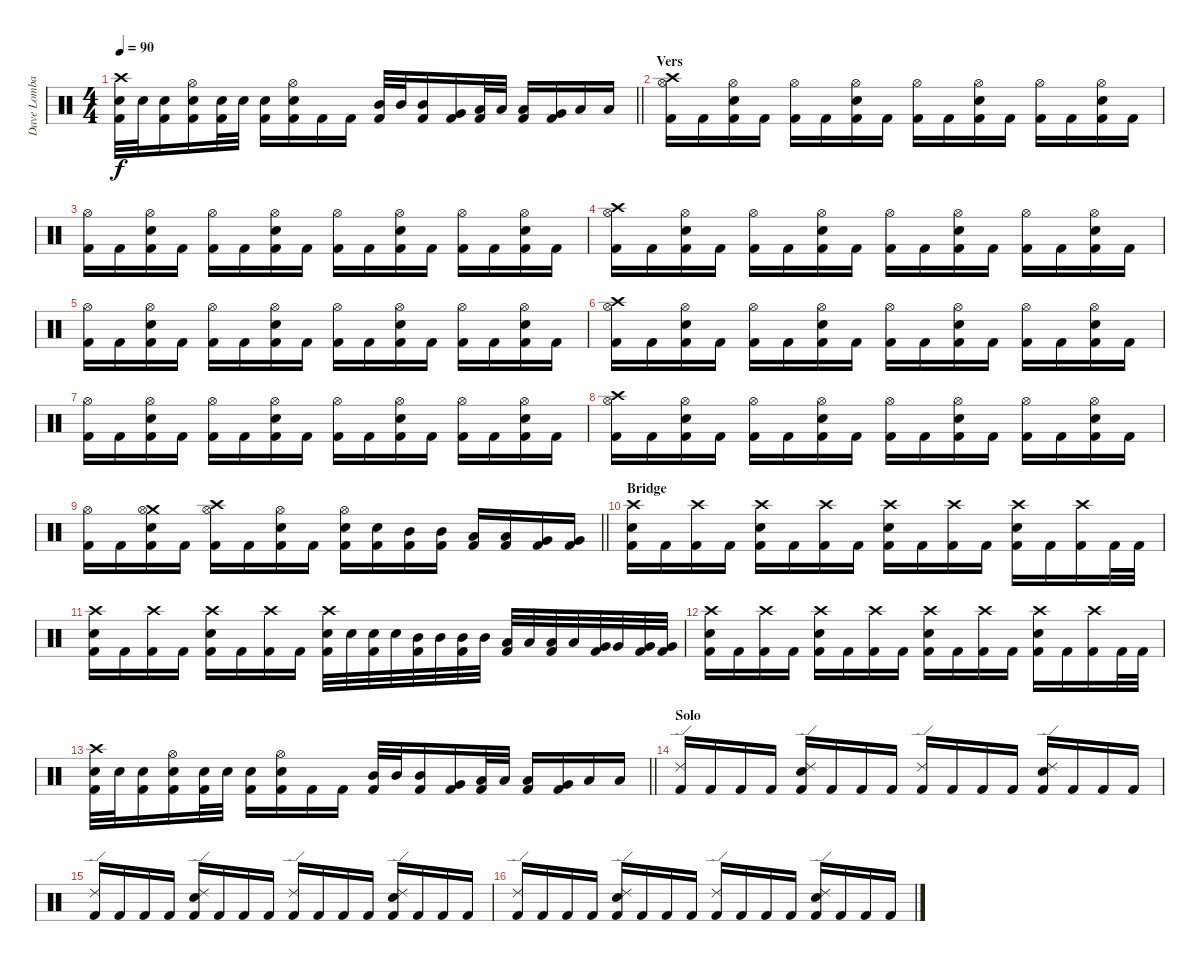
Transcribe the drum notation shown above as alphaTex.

\track ("Dave Lombardo" "Dave Lomba") {instrument percussion}
\staff {score}
\articulation defaults
\ts (4 4)
\tempo 90
\clef neutral
\barLineRight lightlight
\ks c
("Crash high (hit)" "Snare (hit) 2" "Kick (hit) 2").32{dy f} "Snare (hit) 2".32 ("Snare (hit) 2" "Kick (hit) 2").16 ("Hi-Hat (open)" "Snare (hit) 2" "Kick (hit) 2").16 ("Snare (hit) 2" "Kick (hit) 2").32 "Snare (hit) 2".32 ("Snare (hit) 2" "Kick (hit) 2").16 ("Hi-Hat (open)" "Snare (hit) 2" "Kick (hit) 2").16 "Kick (hit) 2".16 "Kick (hit) 2".16 ("Mid Tom (hit)" "Kick (hit) 2").32 "Mid Tom (hit)".32 ("Mid Tom (hit)" "Kick (hit) 2").16 ("Very Low Tom (hit)" "Kick (hit) 2").16 ("Low Tom (hit)" "Kick (hit) 2").32 "Low Tom (hit)".32 ("Low Tom (hit)" "Kick (hit) 2").16 ("Very Low Tom (hit)" "Kick (hit) 2").16 "Low Floor Tom (hit)".16 "Low Floor Tom (hit)".16 |
\section ("" "Vers")
("Crash high (hit)" "Hi-Hat (open)" "Kick (hit) 2").16 "Kick (hit) 2".16 ("Hi-Hat (open)" "Snare (hit) 2" "Kick (hit) 2").16 "Kick (hit) 2".16 ("Hi-Hat (open)" "Kick (hit) 2").16 "Kick (hit) 2".16 ("Hi-Hat (open)" "Snare (hit) 2" "Kick (hit) 2").16 "Kick (hit) 2".16 ("Hi-Hat (open)" "Kick (hit) 2").16 "Kick (hit) 2".16 ("Hi-Hat (open)" "Snare (hit) 2" "Kick (hit) 2").16 "Kick (hit) 2".16 ("Hi-Hat (open)" "Kick (hit) 2").16 "Kick (hit) 2".16 ("Hi-Hat (open)" "Snare (hit) 2" "Kick (hit) 2").16 "Kick (hit) 2".16 |
("Hi-Hat (open)" "Kick (hit) 2").16 "Kick (hit) 2".16 ("Hi-Hat (open)" "Snare (hit) 2" "Kick (hit) 2").16 "Kick (hit) 2".16 ("Hi-Hat (open)" "Kick (hit) 2").16 "Kick (hit) 2".16 ("Hi-Hat (open)" "Snare (hit) 2" "Kick (hit) 2").16 "Kick (hit) 2".16 ("Hi-Hat (open)" "Kick (hit) 2").16 "Kick (hit) 2".16 ("Hi-Hat (open)" "Snare (hit) 2" "Kick (hit) 2").16 "Kick (hit) 2".16 ("Hi-Hat (open)" "Kick (hit) 2").16 "Kick (hit) 2".16 ("Hi-Hat (open)" "Snare (hit) 2" "Kick (hit) 2").16 "Kick (hit) 2".16 |
("Crash high (hit)" "Hi-Hat (open)" "Kick (hit) 2").16 "Kick (hit) 2".16 ("Hi-Hat (open)" "Snare (hit) 2" "Kick (hit) 2").16 "Kick (hit) 2".16 ("Hi-Hat (open)" "Kick (hit) 2").16 "Kick (hit) 2".16 ("Hi-Hat (open)" "Snare (hit) 2" "Kick (hit) 2").16 "Kick (hit) 2".16 ("Hi-Hat (open)" "Kick (hit) 2").16 "Kick (hit) 2".16 ("Hi-Hat (open)" "Snare (hit) 2" "Kick (hit) 2").16 "Kick (hit) 2".16 ("Hi-Hat (open)" "Kick (hit) 2").16 "Kick (hit) 2".16 ("Hi-Hat (open)" "Snare (hit) 2" "Kick (hit) 2").16 "Kick (hit) 2".16 |
("Hi-Hat (open)" "Kick (hit) 2").16 "Kick (hit) 2".16 ("Hi-Hat (open)" "Snare (hit) 2" "Kick (hit) 2").16 "Kick (hit) 2".16 ("Hi-Hat (open)" "Kick (hit) 2").16 "Kick (hit) 2".16 ("Hi-Hat (open)" "Snare (hit) 2" "Kick (hit) 2").16 "Kick (hit) 2".16 ("Hi-Hat (open)" "Kick (hit) 2").16 "Kick (hit) 2".16 ("Hi-Hat (open)" "Snare (hit) 2" "Kick (hit) 2").16 "Kick (hit) 2".16 ("Hi-Hat (open)" "Kick (hit) 2").16 "Kick (hit) 2".16 ("Hi-Hat (open)" "Snare (hit) 2" "Kick (hit) 2").16 "Kick (hit) 2".16 |
("Crash high (hit)" "Hi-Hat (open)" "Kick (hit) 2").16 "Kick (hit) 2".16 ("Hi-Hat (open)" "Snare (hit) 2" "Kick (hit) 2").16 "Kick (hit) 2".16 ("Hi-Hat (open)" "Kick (hit) 2").16 "Kick (hit) 2".16 ("Hi-Hat (open)" "Snare (hit) 2" "Kick (hit) 2").16 "Kick (hit) 2".16 ("Hi-Hat (open)" "Kick (hit) 2").16 "Kick (hit) 2".16 ("Hi-Hat (open)" "Snare (hit) 2" "Kick (hit) 2").16 "Kick (hit) 2".16 ("Hi-Hat (open)" "Kick (hit) 2").16 "Kick (hit) 2".16 ("Hi-Hat (open)" "Snare (hit) 2" "Kick (hit) 2").16 "Kick (hit) 2".16 |
("Hi-Hat (open)" "Kick (hit) 2").16 "Kick (hit) 2".16 ("Hi-Hat (open)" "Snare (hit) 2" "Kick (hit) 2").16 "Kick (hit) 2".16 ("Hi-Hat (open)" "Kick (hit) 2").16 "Kick (hit) 2".16 ("Hi-Hat (open)" "Snare (hit) 2" "Kick (hit) 2").16 "Kick (hit) 2".16 ("Hi-Hat (open)" "Kick (hit) 2").16 "Kick (hit) 2".16 ("Hi-Hat (open)" "Snare (hit) 2" "Kick (hit) 2").16 "Kick (hit) 2".16 ("Hi-Hat (open)" "Kick (hit) 2").16 "Kick (hit) 2".16 ("Hi-Hat (open)" "Snare (hit) 2" "Kick (hit) 2").16 "Kick (hit) 2".16 |
("Crash high (hit)" "Hi-Hat (open)" "Kick (hit) 2").16 "Kick (hit) 2".16 ("Hi-Hat (open)" "Snare (hit) 2" "Kick (hit) 2").16 "Kick (hit) 2".16 ("Hi-Hat (open)" "Kick (hit) 2").16 "Kick (hit) 2".16 ("Hi-Hat (open)" "Snare (hit) 2" "Kick (hit) 2").16 "Kick (hit) 2".16 ("Hi-Hat (open)" "Kick (hit) 2").16 "Kick (hit) 2".16 ("Hi-Hat (open)" "Snare (hit) 2" "Kick (hit) 2").16 "Kick (hit) 2".16 ("Hi-Hat (open)" "Kick (hit) 2").16 "Kick (hit) 2".16 ("Hi-Hat (open)" "Snare (hit) 2" "Kick (hit) 2").16 "Kick (hit) 2".16 |
\barLineRight lightlight
("Hi-Hat (open)" "Kick (hit) 2").16 "Kick (hit) 2".16 ("Crash medium (hit)" "Hi-Hat (open)" "Snare (hit) 2" "Kick (hit) 2").16 "Kick (hit) 2".16 ("Crash high (hit)" "Hi-Hat (open)" "Kick (hit) 2").16 "Kick (hit) 2".16 ("Hi-Hat (open)" "Snare (hit) 2" "Kick (hit) 2").16 "Kick (hit) 2".16 ("Hi-Hat (open)" "Snare (hit) 2" "Kick (hit) 2").16 ("Snare (hit) 2" "Kick (hit) 2").16 ("Mid Tom (hit)" "Kick (hit) 2").16 ("Mid Tom (hit)" "Kick (hit) 2").16 ("Low Tom (hit)" "Kick (hit) 2").16 ("Low Tom (hit)" "Kick (hit) 2").16 ("Very Low Tom (hit)" "Kick (hit) 2").16 ("Very Low Tom (hit)" "Kick (hit) 2").16 |
\section ("" "Bridge")
("Crash high (hit)" "Snare (hit) 2" "Kick (hit) 2").16 "Kick (hit) 2".16 ("Crash high (hit)" "Kick (hit) 2").16 "Kick (hit) 2".16 ("Crash high (hit)" "Snare (hit) 2" "Kick (hit) 2").16 "Kick (hit) 2".16 ("Crash high (hit)" "Kick (hit) 2").16 "Kick (hit) 2".16 ("Crash high (hit)" "Snare (hit) 2" "Kick (hit) 2").16 "Kick (hit) 2".16 ("Crash high (hit)" "Kick (hit) 2").16 "Kick (hit) 2".16 ("Crash high (hit)" "Snare (hit) 2" "Kick (hit) 2").16 "Kick (hit) 2".16 ("Crash high (hit)" "Kick (hit) 2").16 "Kick (hit) 2".32 "Kick (hit) 2".32 |
("Crash high (hit)" "Snare (hit) 2" "Kick (hit) 2").16 "Kick (hit) 2".16 ("Crash high (hit)" "Kick (hit) 2").16 "Kick (hit) 2".16 ("Crash high (hit)" "Snare (hit) 2" "Kick (hit) 2").16 "Kick (hit) 2".16 ("Crash high (hit)" "Kick (hit) 2").16 "Kick (hit) 2".16 ("Crash high (hit)" "Snare (hit) 2" "Kick (hit) 2").32 "Snare (hit) 2".32 ("Snare (hit) 2" "Kick (hit) 2").32 "Snare (hit) 2".32 ("Mid Tom (hit)" "Kick (hit) 2").32 "Mid Tom (hit)".32 ("Mid Tom (hit)" "Kick (hit) 2").32 "Mid Tom (hit)".32 ("Low Tom (hit)" "Kick (hit) 2").32 "Low Tom (hit)".32 ("Low Tom (hit)" "Kick (hit) 2").32 "Low Tom (hit)".32 ("Very Low Tom (hit)" "Kick (hit) 2").32 "Very Low Tom (hit)".32 ("Very Low Tom (hit)" "Kick (hit) 2").32 ("Very Low Tom (hit)" "Kick (hit) 2").32 |
("Crash high (hit)" "Snare (hit) 2" "Kick (hit) 2").16 "Kick (hit) 2".16 ("Crash high (hit)" "Kick (hit) 2").16 "Kick (hit) 2".16 ("Crash high (hit)" "Snare (hit) 2" "Kick (hit) 2").16 "Kick (hit) 2".16 ("Crash high (hit)" "Kick (hit) 2").16 "Kick (hit) 2".16 ("Crash high (hit)" "Snare (hit) 2" "Kick (hit) 2").16 "Kick (hit) 2".16 ("Crash high (hit)" "Kick (hit) 2").16 "Kick (hit) 2".16 ("Crash high (hit)" "Snare (hit) 2" "Kick (hit) 2").16 "Kick (hit) 2".16 ("Crash high (hit)" "Kick (hit) 2").16 "Kick (hit) 2".32 "Kick (hit) 2".32 |
\barLineRight lightlight
("Crash high (hit)" "Snare (hit) 2" "Kick (hit) 2").32 "Snare (hit) 2".32 ("Snare (hit) 2" "Kick (hit) 2").16 ("Hi-Hat (open)" "Snare (hit) 2" "Kick (hit) 2").16 ("Snare (hit) 2" "Kick (hit) 2").32 "Snare (hit) 2".32 ("Snare (hit) 2" "Kick (hit) 2").16 ("Hi-Hat (open)" "Snare (hit) 2" "Kick (hit) 2").16 "Kick (hit) 2".16 "Kick (hit) 2".16 ("Mid Tom (hit)" "Kick (hit) 2").32 "Mid Tom (hit)".32 ("Mid Tom (hit)" "Kick (hit) 2").16 ("Very Low Tom (hit)" "Kick (hit) 2").16 ("Low Tom (hit)" "Kick (hit) 2").32 "Low Tom (hit)".32 ("Low Tom (hit)" "Kick (hit) 2").16 ("Very Low Tom (hit)" "Kick (hit) 2").16 "Low Floor Tom (hit)".16 "Low Floor Tom (hit)".16 |
\section ("" "Solo")
("Ride (edge) 2" "Kick (hit) 2").16 "Kick (hit) 2".16 "Kick (hit) 2".16 "Kick (hit) 2".16 ("Ride (edge) 2" "Snare (hit) 2" "Kick (hit) 2").16 "Kick (hit) 2".16 "Kick (hit) 2".16 "Kick (hit) 2".16 ("Ride (edge) 2" "Kick (hit) 2").16 "Kick (hit) 2".16 "Kick (hit) 2".16 "Kick (hit) 2".16 ("Ride (edge) 2" "Snare (hit) 2" "Kick (hit) 2").16 "Kick (hit) 2".16 "Kick (hit) 2".16 "Kick (hit) 2".16 |
("Ride (edge) 2" "Kick (hit) 2").16 "Kick (hit) 2".16 "Kick (hit) 2".16 "Kick (hit) 2".16 ("Ride (edge) 2" "Snare (hit) 2" "Kick (hit) 2").16 "Kick (hit) 2".16 "Kick (hit) 2".16 "Kick (hit) 2".16 ("Ride (edge) 2" "Kick (hit) 2").16 "Kick (hit) 2".16 "Kick (hit) 2".16 "Kick (hit) 2".16 ("Ride (edge) 2" "Snare (hit) 2" "Kick (hit) 2").16 "Kick (hit) 2".16 "Kick (hit) 2".16 "Kick (hit) 2".16 |
("Ride (edge) 2" "Kick (hit) 2").16 "Kick (hit) 2".16 "Kick (hit) 2".16 "Kick (hit) 2".16 ("Ride (edge) 2" "Snare (hit) 2" "Kick (hit) 2").16 "Kick (hit) 2".16 "Kick (hit) 2".16 "Kick (hit) 2".16 ("Ride (edge) 2" "Kick (hit) 2").16 "Kick (hit) 2".16 "Kick (hit) 2".16 "Kick (hit) 2".16 ("Ride (edge) 2" "Snare (hit) 2" "Kick (hit) 2").16 "Kick (hit) 2".16 "Kick (hit) 2".16 "Kick (hit) 2".16
